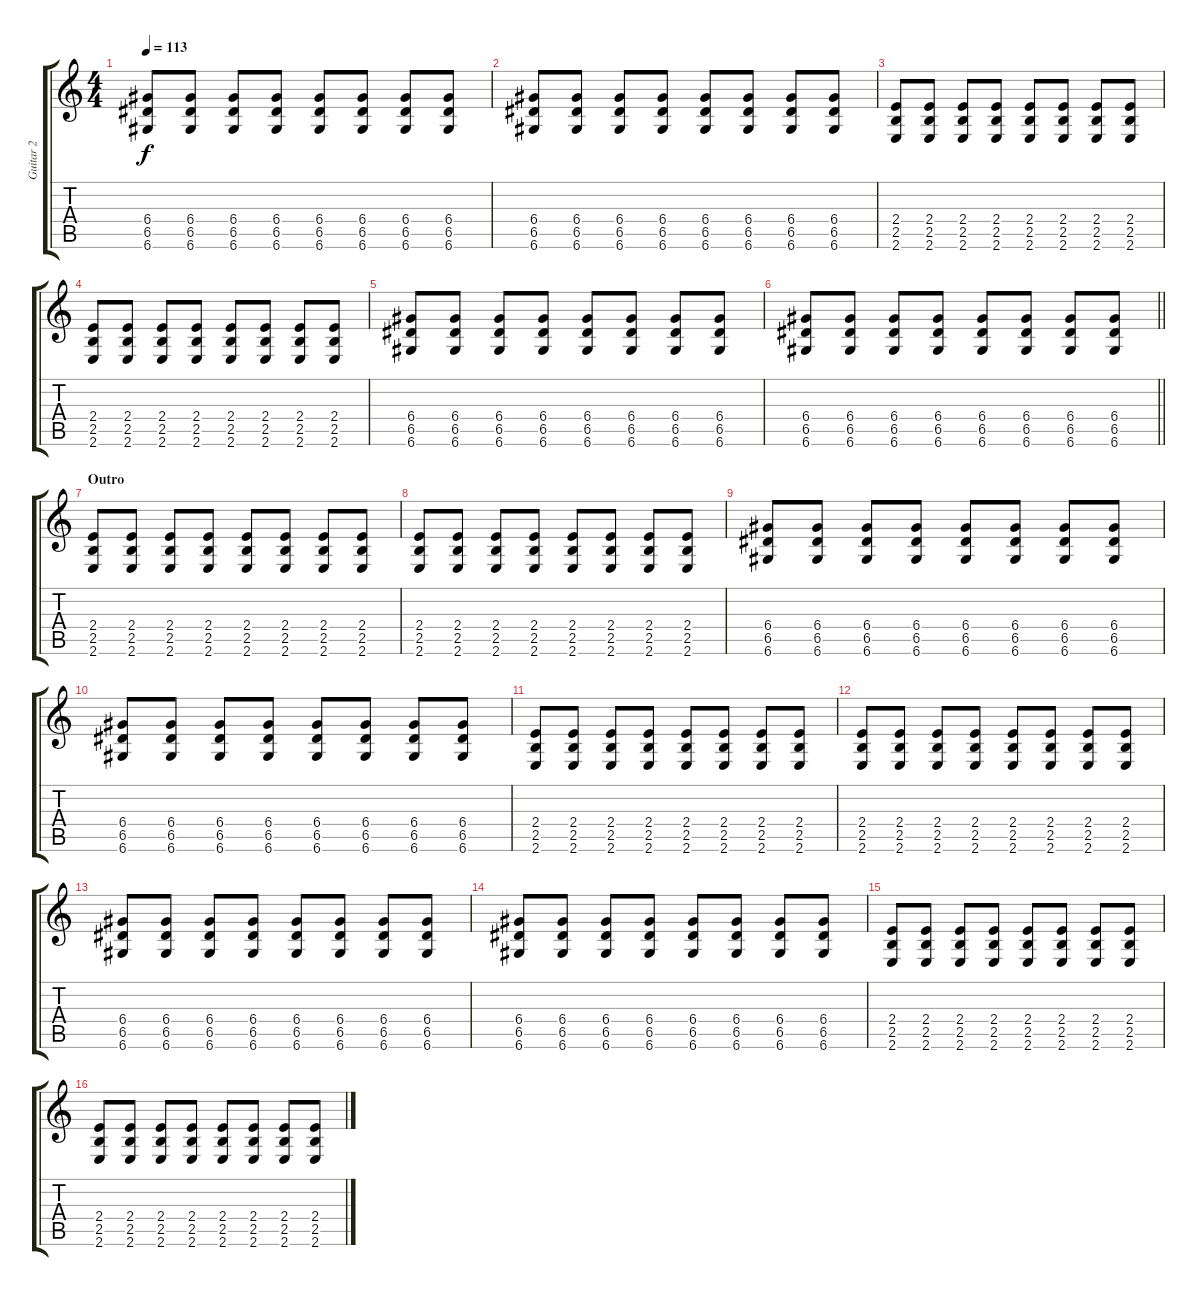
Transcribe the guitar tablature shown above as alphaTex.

\track ("Guitar 2" "Guitar 2") {instrument overdrivenguitar}
\staff {score tabs}
\tuning (E4 B3 G3 D3 A2 D2) {hide}
\ts (4 4)
\tempo 113
\clef g2
\ks c
(6.4 6.5 6.6).8{dy f} (6.4 6.5 6.6).8 (6.4 6.5 6.6).8 (6.4 6.5 6.6).8 (6.4 6.5 6.6).8 (6.4 6.5 6.6).8 (6.4 6.5 6.6).8 (6.4 6.5 6.6).8 |
(6.4 6.5 6.6).8 (6.4 6.5 6.6).8 (6.4 6.5 6.6).8 (6.4 6.5 6.6).8 (6.4 6.5 6.6).8 (6.4 6.5 6.6).8 (6.4 6.5 6.6).8 (6.4 6.5 6.6).8 |
(2.4 2.5 2.6).8 (2.4 2.5 2.6).8 (2.4 2.5 2.6).8 (2.4 2.5 2.6).8 (2.4 2.5 2.6).8 (2.4 2.5 2.6).8 (2.4 2.5 2.6).8 (2.4 2.5 2.6).8 |
(2.4 2.5 2.6).8 (2.4 2.5 2.6).8 (2.4 2.5 2.6).8 (2.4 2.5 2.6).8 (2.4 2.5 2.6).8 (2.4 2.5 2.6).8 (2.4 2.5 2.6).8 (2.4 2.5 2.6).8 |
(6.4 6.5 6.6).8 (6.4 6.5 6.6).8 (6.4 6.5 6.6).8 (6.4 6.5 6.6).8 (6.4 6.5 6.6).8 (6.4 6.5 6.6).8 (6.4 6.5 6.6).8 (6.4 6.5 6.6).8 |
\barLineRight lightlight
(6.4 6.5 6.6).8 (6.4 6.5 6.6).8 (6.4 6.5 6.6).8 (6.4 6.5 6.6).8 (6.4 6.5 6.6).8 (6.4 6.5 6.6).8 (6.4 6.5 6.6).8 (6.4 6.5 6.6).8 |
\section ("" "Outro")
(2.4 2.5 2.6).8 (2.4 2.5 2.6).8 (2.4 2.5 2.6).8 (2.4 2.5 2.6).8 (2.4 2.5 2.6).8 (2.4 2.5 2.6).8 (2.4 2.5 2.6).8 (2.4 2.5 2.6).8 |
(2.4 2.5 2.6).8 (2.4 2.5 2.6).8 (2.4 2.5 2.6).8 (2.4 2.5 2.6).8 (2.4 2.5 2.6).8 (2.4 2.5 2.6).8 (2.4 2.5 2.6).8 (2.4 2.5 2.6).8 |
(6.4 6.5 6.6).8 (6.4 6.5 6.6).8 (6.4 6.5 6.6).8 (6.4 6.5 6.6).8 (6.4 6.5 6.6).8 (6.4 6.5 6.6).8 (6.4 6.5 6.6).8 (6.4 6.5 6.6).8 |
(6.4 6.5 6.6).8 (6.4 6.5 6.6).8 (6.4 6.5 6.6).8 (6.4 6.5 6.6).8 (6.4 6.5 6.6).8 (6.4 6.5 6.6).8 (6.4 6.5 6.6).8 (6.4 6.5 6.6).8 |
(2.4 2.5 2.6).8 (2.4 2.5 2.6).8 (2.4 2.5 2.6).8 (2.4 2.5 2.6).8 (2.4 2.5 2.6).8 (2.4 2.5 2.6).8 (2.4 2.5 2.6).8 (2.4 2.5 2.6).8 |
(2.4 2.5 2.6).8 (2.4 2.5 2.6).8 (2.4 2.5 2.6).8 (2.4 2.5 2.6).8 (2.4 2.5 2.6).8 (2.4 2.5 2.6).8 (2.4 2.5 2.6).8 (2.4 2.5 2.6).8 |
(6.4 6.5 6.6).8 (6.4 6.5 6.6).8 (6.4 6.5 6.6).8 (6.4 6.5 6.6).8 (6.4 6.5 6.6).8 (6.4 6.5 6.6).8 (6.4 6.5 6.6).8 (6.4 6.5 6.6).8 |
(6.4 6.5 6.6).8 (6.4 6.5 6.6).8 (6.4 6.5 6.6).8 (6.4 6.5 6.6).8 (6.4 6.5 6.6).8 (6.4 6.5 6.6).8 (6.4 6.5 6.6).8 (6.4 6.5 6.6).8 |
(2.4 2.5 2.6).8 (2.4 2.5 2.6).8 (2.4 2.5 2.6).8 (2.4 2.5 2.6).8 (2.4 2.5 2.6).8 (2.4 2.5 2.6).8 (2.4 2.5 2.6).8 (2.4 2.5 2.6).8 |
(2.4 2.5 2.6).8 (2.4 2.5 2.6).8 (2.4 2.5 2.6).8 (2.4 2.5 2.6).8 (2.4 2.5 2.6).8 (2.4 2.5 2.6).8 (2.4 2.5 2.6).8 (2.4 2.5 2.6).8
